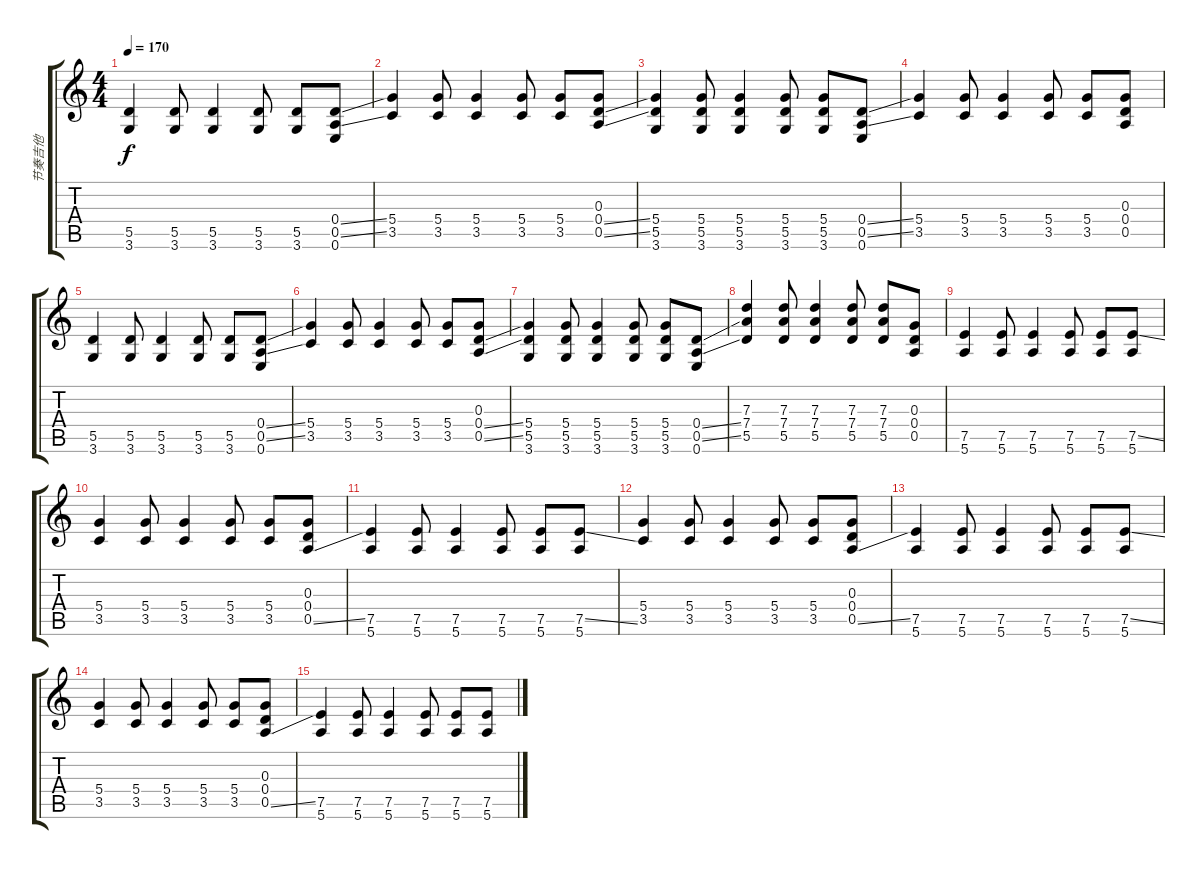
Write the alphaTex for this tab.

\track ("节奏吉他" "节奏吉他") {instrument overdrivenguitar}
\staff {score tabs}
\tuning (E4 B3 G3 D3 A2 E2) {hide}
\ts (4 4)
\tempo 170
\clef g2
\ks c
(5.5 3.6).4{dy f} (5.5 3.6).8 (5.5 3.6).4 (5.5 3.6).8 (5.5 3.6).8 (0.4{ss} 0.5{ss} 0.6).8 |
(5.4 3.5).4 (5.4 3.5).8 (5.4 3.5).4 (5.4 3.5).8 (5.4 3.5).8 (0.3 0.4{ss} 0.5{ss}).8 |
(5.4 5.5 3.6).4 (5.4 5.5 3.6).8 (5.4 5.5 3.6).4 (5.4 5.5 3.6).8 (5.4 5.5 3.6).8 (0.4{ss} 0.5{ss} 0.6).8 |
(5.4 3.5).4 (5.4 3.5).8 (5.4 3.5).4 (5.4 3.5).8 (5.4 3.5).8 (0.3 0.4 0.5).8 |
(5.5 3.6).4 (5.5 3.6).8 (5.5 3.6).4 (5.5 3.6).8 (5.5 3.6).8 (0.4{ss} 0.5{ss} 0.6).8 |
(5.4 3.5).4 (5.4 3.5).8 (5.4 3.5).4 (5.4 3.5).8 (5.4 3.5).8 (0.3 0.4{ss} 0.5{ss}).8 |
(5.4 5.5 3.6).4 (5.4 5.5 3.6).8 (5.4 5.5 3.6).4 (5.4 5.5 3.6).8 (5.4 5.5 3.6).8 (0.4{ss} 0.5{ss} 0.6).8 |
(7.3 7.4 5.5).4 (7.3 7.4 5.5).8 (7.3 7.4 5.5).4 (7.3 7.4 5.5).8 (7.3 7.4 5.5).8 (0.3 0.4 0.5).8 |
(7.5 5.6).4 (7.5 5.6).8 (7.5 5.6).4 (7.5 5.6).8 (7.5 5.6).8 (7.5{ss} 5.6).8 |
(5.4 3.5).4 (5.4 3.5).8 (5.4 3.5).4 (5.4 3.5).8 (5.4 3.5).8 (0.3 0.4 0.5{ss}).8 |
(7.5 5.6).4 (7.5 5.6).8 (7.5 5.6).4 (7.5 5.6).8 (7.5 5.6).8 (7.5{ss} 5.6).8 |
(5.4 3.5).4 (5.4 3.5).8 (5.4 3.5).4 (5.4 3.5).8 (5.4 3.5).8 (0.3 0.4 0.5{ss}).8 |
(7.5 5.6).4 (7.5 5.6).8 (7.5 5.6).4 (7.5 5.6).8 (7.5 5.6).8 (7.5{ss} 5.6).8 |
(5.4 3.5).4 (5.4 3.5).8 (5.4 3.5).4 (5.4 3.5).8 (5.4 3.5).8 (0.3 0.4 0.5{ss}).8 |
(7.5 5.6).4 (7.5 5.6).8 (7.5 5.6).4 (7.5 5.6).8 (7.5 5.6).8 (7.5 5.6).8
